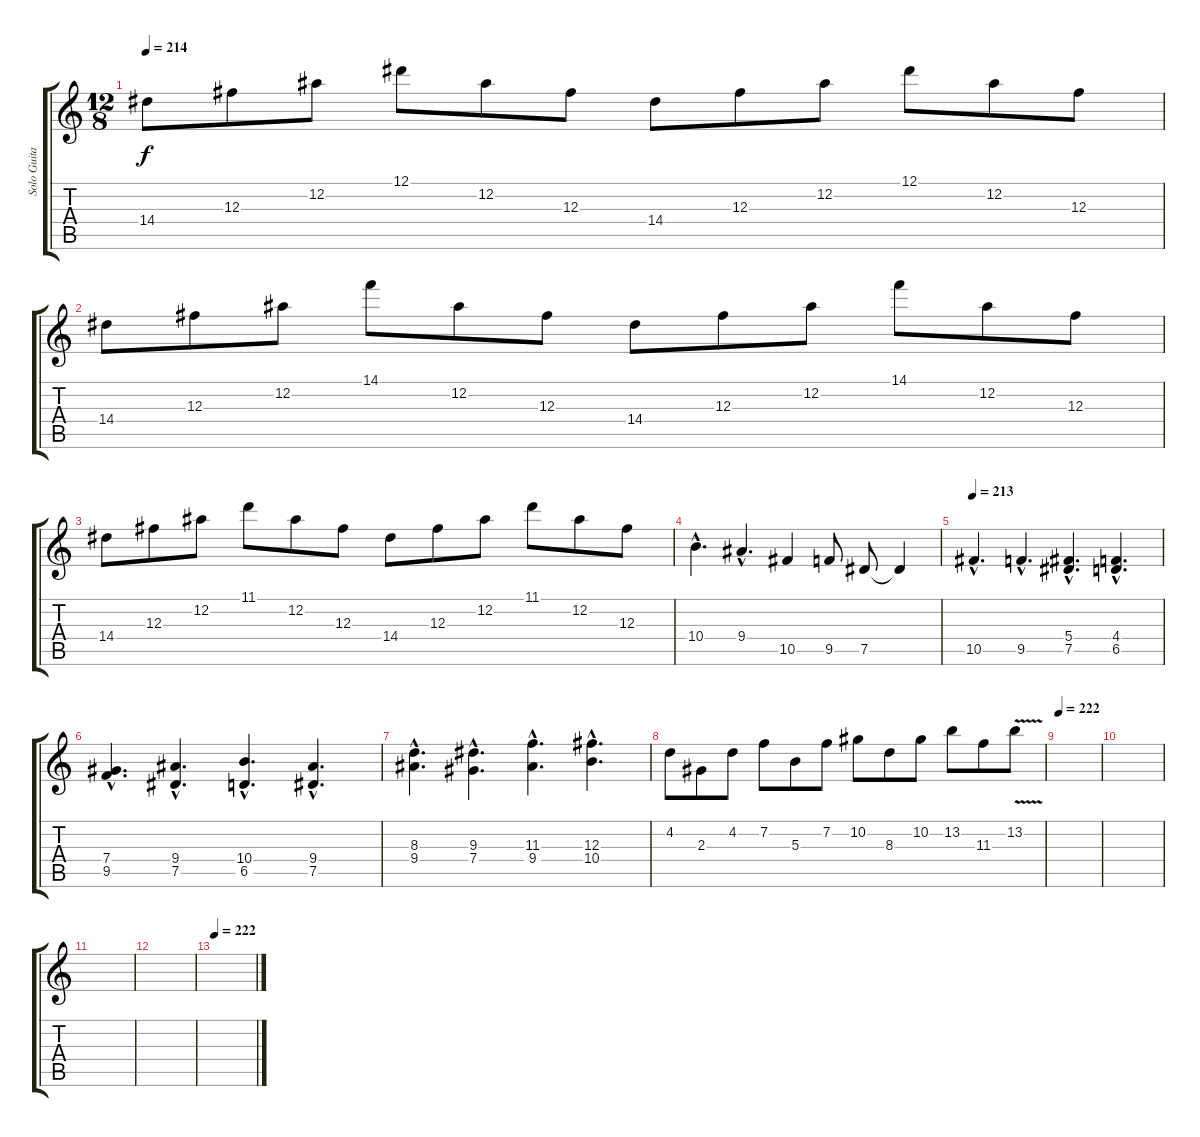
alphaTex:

\track ("Solo Guitar" "Solo Guita") {instrument distortionguitar}
\staff {score tabs}
\tuning (Eb4 Bb3 Gb3 Db3 Ab2 Eb2) {hide}
\ts (12 8)
\tempo 214
\clef g2
\ks c
14.4.8{dy f} 12.3.8 12.2.8 12.1.8 12.2.8 12.3.8 14.4.8 12.3.8 12.2.8 12.1.8 12.2.8 12.3.8 |
14.4.8 12.3.8 12.2.8 14.1.8 12.2.8 12.3.8 14.4.8 12.3.8 12.2.8 14.1.8 12.2.8 12.3.8 |
14.4.8 12.3.8 12.2.8 11.1.8 12.2.8 12.3.8 14.4.8 12.3.8 12.2.8 11.1.8 12.2.8 12.3.8 |
10.4{hac}.4{d} 9.4{hac}.4{d} 10.5.4 9.5.8 7.5.8 7.5{t}.4 |
\tempo 213
10.5{hac}.4{d} 9.5{hac}.4{d} (5.4{hac} 7.5{hac}).4{d} (4.4{hac} 6.5{hac}).4{d} |
(7.4{hac} 9.5{hac}).4{d} (9.4{hac} 7.5{hac}).4{d} (10.4{hac} 6.5{hac}).4{d} (9.4{hac} 7.5{hac}).4{d} |
(8.3{hac} 9.4{hac}).4{d} (9.3{hac} 7.4{hac}).4{d} (11.3{hac} 9.4{hac}).4{d} (12.3{hac} 10.4{hac}).4{d} |
4.2.8 2.3.8 4.2.8 7.2.8 5.3.8 7.2.8 10.2.8 8.3.8 10.2.8 13.2.8 11.3.8 13.2{v}.8 |
\tempo 222
|
|
|
|
\tempo 222
